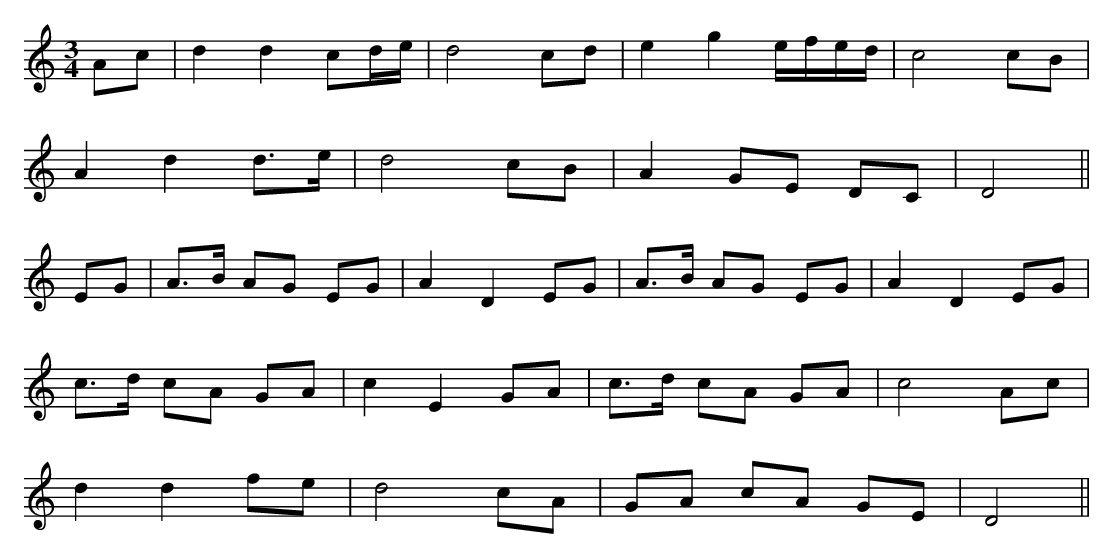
X:1
M:3/4
K:Ddor
Ac|d2d2cd/e/|d4cd|e2g2e/f/e/d/|c4cB|
A2d2d>e|d4cB|A2GE DC|D4||
EG|A3/2B/ AG EG|A2D2EG|A3/2B/ AG EG|A2D2EG|
c3/2d/ cA GA|c2E2GA|c3/2d/ cA GA|c4Ac|
d2d2fe|d4cA|GA cA GE|D4||
